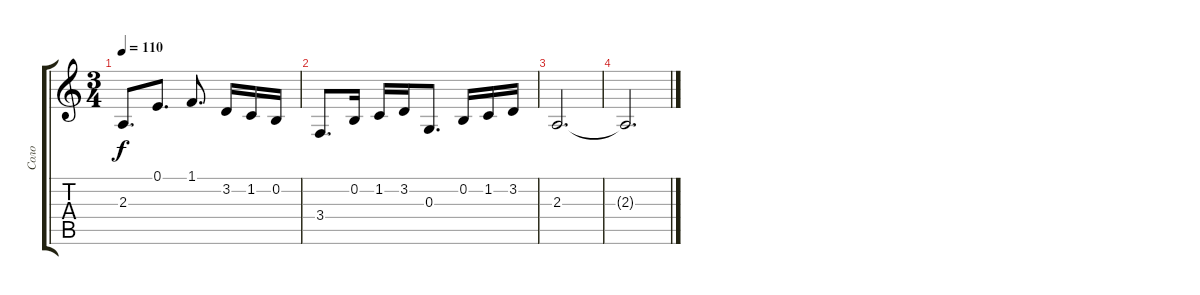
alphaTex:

\track ("Соло" "Соло") {instrument cello}
\staff {score tabs}
\tuning (E4 B3 G3 D3 A2 E2) {hide}
\ts (3 4)
\tempo 110
\clef g2
\ks c
2.3.8{d dy f} 0.1.8{d} 1.1.8{d} 3.2.16 1.2.16 0.2.16 |
3.4.8{d} 0.2.16 1.2.16 3.2.16 0.3.8{d} 0.2.16 1.2.16 3.2.16 |
2.3.2{d volume 9} |
2.3{t}.2{d}
